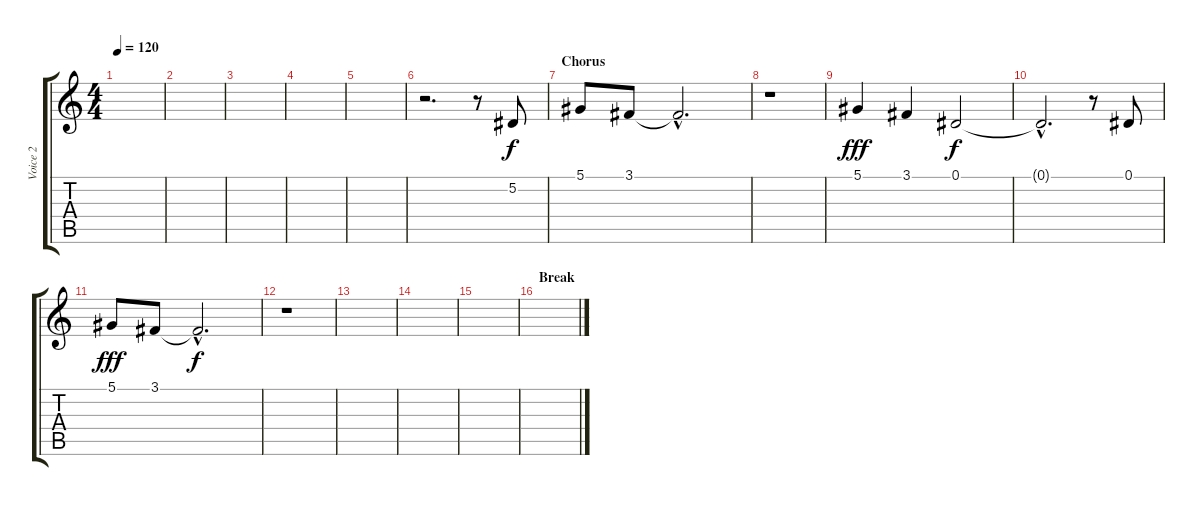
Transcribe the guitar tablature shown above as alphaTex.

\track ("Voice 2" "Voice 2") {instrument sopranosax}
\staff {score tabs}
\tuning (Eb4 Bb3 Gb3 Db3 Ab2 Eb2) {hide}
\ts (4 4)
\tempo 120
\clef g2
\ks c
|
|
|
|
|
r.2{d} r.8 5.2.8 |
\section ("" "Chorus")
5.1.8 3.1.8 3.1{hac t}.2{d dy f} |
r.1 |
5.1.4{dy fff} 3.1.4 0.1.2{dy f} |
0.1{hac t}.2{d} r.8 0.1.8 |
5.1.8{dy fff} 3.1.8 3.1{hac t}.2{d dy f} |
r.1 |
|
|
|
\section ("" "Break")
